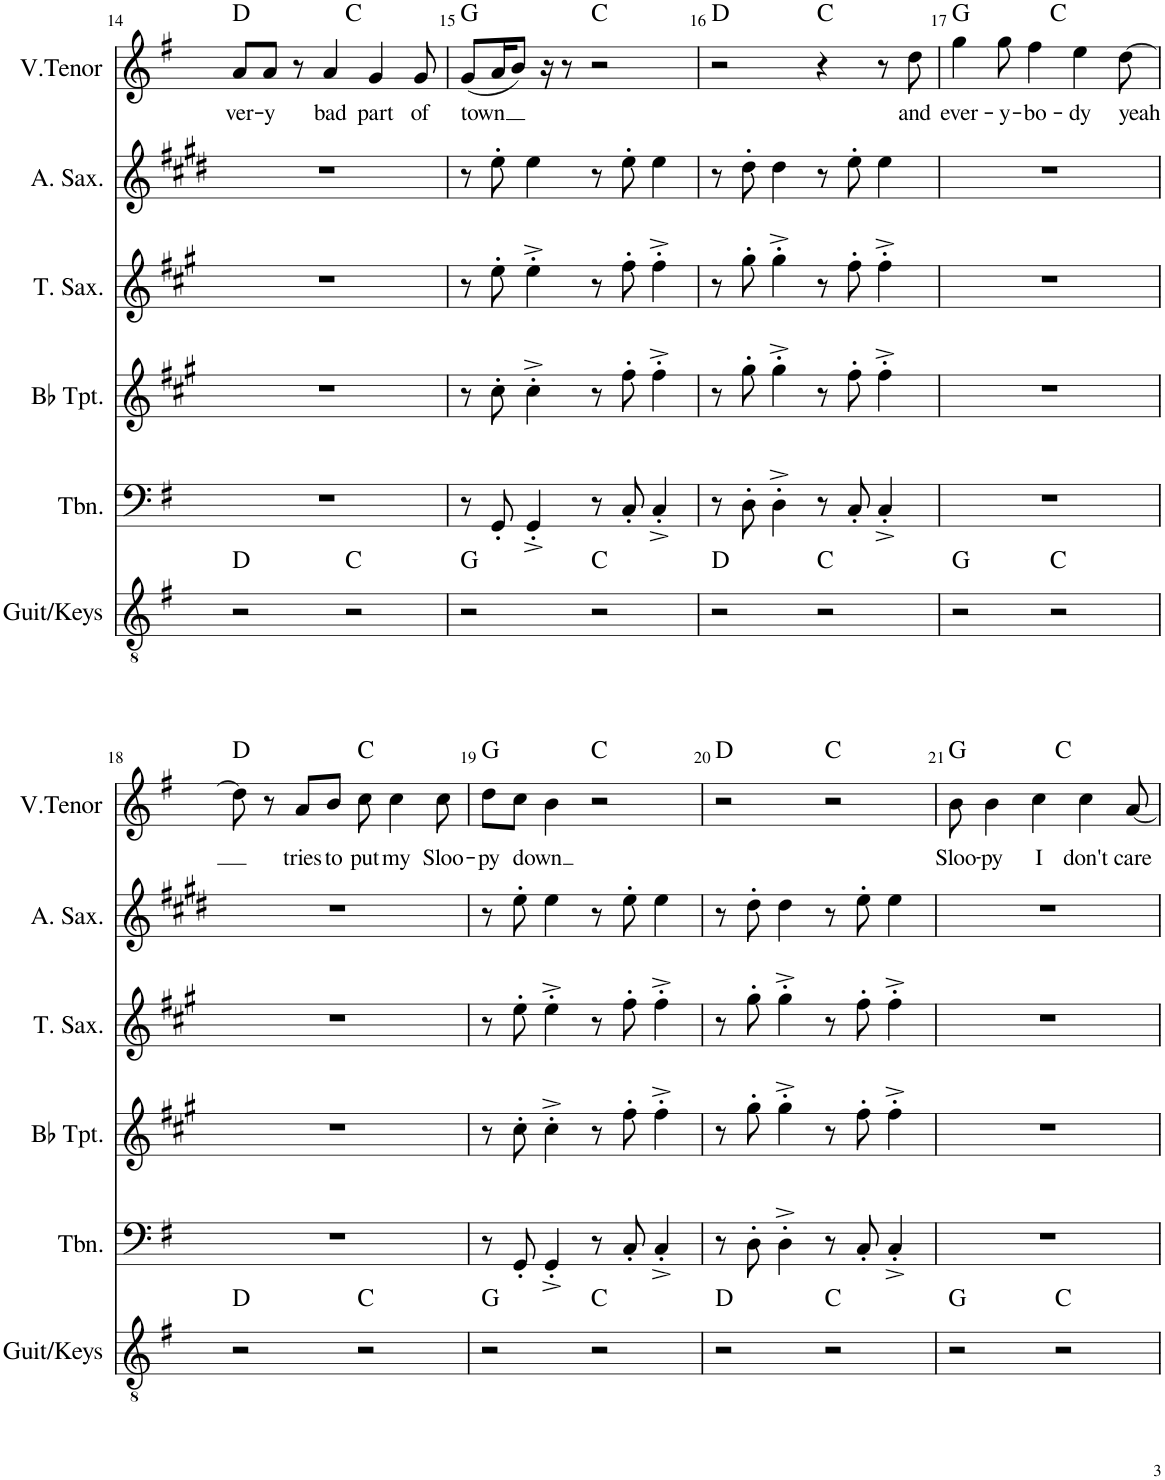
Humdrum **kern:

**kern	**harte	**kern	**kern	**kern	**kern	**kern	**text	**harte
*part6	*part6	*part5	*part4	*part3	*part2	*part1	*part1	*part1
*staff6	*	*staff5	*staff4	*staff3	*staff2	*staff1	*staff1	*
*I"Guit/Keys	*	*I"Trombone	*I"Bb Trumpet	*I"Tenor Saxophone	*I"Alto Saxophone	*I"V. Tenor	*	*
*I'Guit/Keys	*	*I'Tbn.	*I'Bb Tpt.	*I'T. Sax.	*I'A. Sax.	*I'V.Tenor	*	*
!!LO:PB:g=z
*clefGv2	*	*clefF4	*clefG2	*clefG2	*clefG2	*clefG2	*	*
*	*	*	*Trd1c2	*Trd8c14	*Trd5c9	*	*	*
*k[f#]	*	*k[f#]	*k[f#c#g#]	*k[f#c#g#]	*k[f#c#g#d#]	*k[f#]	*	*
*M4/4	*	*M4/4	*M4/4	*M4/4	*M4/4	*M4/4	*	*
=14	=14	=14	=14	=14	=14	=14	=14	=14
!	!	!	!	!	!	!	!LO:LY:b	!
*	*	*	*	*	*	*^	*	*
2r	D:maj	1r	1r	1r	1r	8a/L	2ryy	ver-	D:maj
!	!	!	!	!	!	!	!	!LO:LY:b	!
.	.	.	.	.	.	8a/J	.	-y	.
.	.	.	.	.	.	8r	.	.	.
!	!	!	!	!	!	!	!	!LO:LY:b	!
.	.	.	.	.	.	4a/	.	bad	.
2r	C:maj	.	.	.	.	.	2ryy	.	C:maj
!	!	!	!	!	!	!	!	!LO:LY:b	!
.	.	.	.	.	.	4g/	.	part	.
!	!	!	!	!	!	!	!	!LO:LY:b	!
.	.	.	.	.	.	8g/	.	of	.
=15	=15	=15	=15	=15	=15	=15	=15	=15	=15
!	!	!	!	!	!	!	!	!LO:LY:b	!
*	*	*	*	*	*	*v	*v	*	*
2r	G:maj	8r	8r	8r	8r	(8g/L	town	G:maj
.	.	8GG'/	8cc#'\	8ee'\	8ee'\	16a/K	.	.
.	.	.	.	.	.	8b/J)	.	.
.	.	4GG'^/	4cc#'^\	4ee'^\	4ee\	.	.	.
.	.	.	.	.	.	16r	.	.
.	.	.	.	.	.	8r	.	.
2r	C:maj	8r	8r	8r	8r	2r	.	C:maj
.	.	8C'/	8ff#'\	8ff#'\	8ee'\	.	.	.
.	.	4C'^/	4ff#'^\	4ff#'^\	4ee\	.	.	.
=16	=16	=16	=16	=16	=16	=16	=16	=16
2r	D:maj	8r	8r	8r	8r	2r	.	D:maj
.	.	8D'\	8gg#'\	8gg#'\	8dd#'\	.	.	.
.	.	4D'^\	4gg#'^\	4gg#'^\	4dd#\	.	.	.
2r	C:maj	8r	8r	8r	8r	4r	.	C:maj
.	.	8C'/	8ff#'\	8ff#'\	8ee'\	.	.	.
.	.	4C'^/	4ff#'^\	4ff#'^\	4ee\	8r	.	.
!	!	!	!	!	!	!	!LO:LY:b	!
.	.	.	.	.	.	8dd\	and	.
=17	=17	=17	=17	=17	=17	=17	=17	=17
!	!	!	!	!	!	!	!LO:LY:b	!
*	*	*	*	*	*	*^	*	*
2r	G:maj	1r	1r	1r	1r	4gg\	2ryy	ever-	G:maj
!	!	!	!	!	!	!	!	!LO:LY:b	!
.	.	.	.	.	.	8gg\	.	-y-	.
!	!	!	!	!	!	!	!	!LO:LY:b	!
.	.	.	.	.	.	4ff#\	.	-bo-	.
2r	C:maj	.	.	.	.	.	2ryy	.	C:maj
!	!	!	!	!	!	!	!	!LO:LY:b	!
.	.	.	.	.	.	4ee\	.	-dy	.
!	!	!	!	!	!	!	!	!LO:LY:b	!
.	.	.	.	.	.	[8dd\	.	yeah	.
*	*	*	*	*	*	*v	*v	*	*
!!LO:LB:g=z
=18	=18	=18	=18	=18	=18	=18	=18	=18
2r	D:maj	1r	1r	1r	1r	8dd\]	.	D:maj
.	.	.	.	.	.	8r	.	.
!	!	!	!	!	!	!	!LO:LY:b	!
.	.	.	.	.	.	8a/L	tries	.
!	!	!	!	!	!	!	!LO:LY:b	!
.	.	.	.	.	.	8b/J	to	.
!	!	!	!	!	!	!	!LO:LY:b	!
2r	C:maj	.	.	.	.	8cc\	put	C:maj
!	!	!	!	!	!	!	!LO:LY:b	!
.	.	.	.	.	.	4cc\	my	.
!	!	!	!	!	!	!	!LO:LY:b	!
.	.	.	.	.	.	8cc\	Sloo-	.
=19	=19	=19	=19	=19	=19	=19	=19	=19
!	!	!	!	!	!	!	!LO:LY:b	!
2r	G:maj	8r	8r	8r	8r	8dd\L	-py	G:maj
!	!	!	!	!	!	!	!LO:LY:b	!
.	.	8GG'/	8cc#'\	8ee'\	8ee'\	8cc\J	down	.
.	.	4GG'^/	4cc#'^\	4ee'^\	4ee\	4b\	.	.
2r	C:maj	8r	8r	8r	8r	2r	.	C:maj
.	.	8C'/	8ff#'\	8ff#'\	8ee'\	.	.	.
.	.	4C'^/	4ff#'^\	4ff#'^\	4ee\	.	.	.
=20	=20	=20	=20	=20	=20	=20	=20	=20
2r	D:maj	8r	8r	8r	8r	2r	.	D:maj
.	.	8D'\	8gg#'\	8gg#'\	8dd#'\	.	.	.
.	.	4D'^\	4gg#'^\	4gg#'^\	4dd#\	.	.	.
2r	C:maj	8r	8r	8r	8r	2r	.	C:maj
.	.	8C'/	8ff#'\	8ff#'\	8ee'\	.	.	.
.	.	4C'^/	4ff#'^\	4ff#'^\	4ee\	.	.	.
=21	=21	=21	=21	=21	=21	=21	=21	=21
!	!	!	!	!	!	!	!LO:LY:b	!
*	*	*	*	*	*	*^	*	*
2r	G:maj	1r	1r	1r	1r	8b\	2ryy	Sloo-	G:maj
!	!	!	!	!	!	!	!	!LO:LY:b	!
.	.	.	.	.	.	4b\	.	-py	.
!	!	!	!	!	!	!	!	!LO:LY:b	!
.	.	.	.	.	.	4cc\	.	I	.
2r	C:maj	.	.	.	.	.	2ryy	.	C:maj
!	!	!	!	!	!	!	!	!LO:LY:b	!
.	.	.	.	.	.	4cc\	.	don't	.
!	!	!	!	!	!	!	!	!LO:LY:b	!
.	.	.	.	.	.	[8a/	.	care	.
*	*	*	*	*	*	*v	*v	*	*
=	=	=	=	=	=	=	=	=
*-	*-	*-	*-	*-	*-	*-	*-	*-
